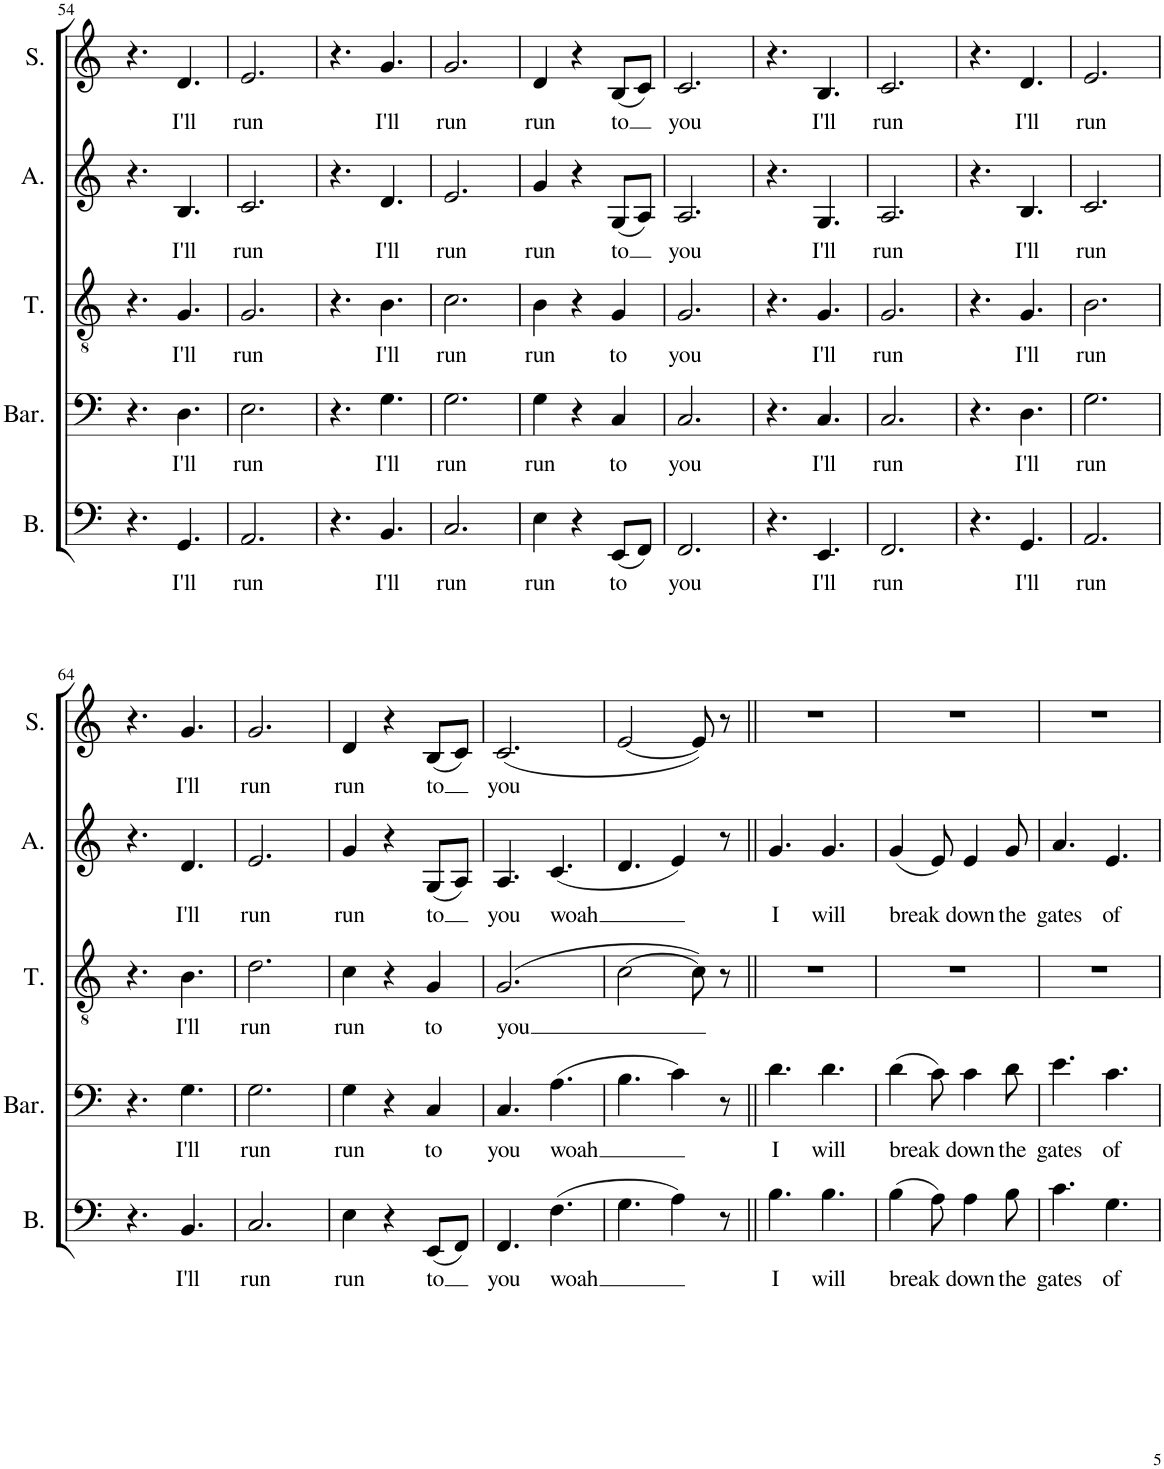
**kern	**text	**kern	**text	**kern	**text	**kern	**text	**kern	**text
*part5	*part5	*part4	*part4	*part3	*part3	*part2	*part2	*part1	*part1
*staff5	*staff5	*staff4	*staff4	*staff3	*staff3	*staff2	*staff2	*staff1	*staff1
*I"Bass	*	*I"Baritone	*	*I"Tenor	*	*I"Alto	*	*I"Soprano	*
*I'B.	*	*I'Bar.	*	*I'T.	*	*I'A.	*	*I'S.	*
!!LO:PB:g=z
*clefF4	*	*clefF4	*	*clefGv2	*	*clefG2	*	*clefG2	*
*k[]	*	*k[]	*	*k[]	*	*k[]	*	*k[]	*
*M6/8	*	*M6/8	*	*M6/8	*	*M6/8	*	*M6/8	*
=54	=54	=54	=54	=54	=54	=54	=54	=54	=54
4.r	.	4.r	.	4.r	.	4.r	.	4.r	.
!	!LO:LY:b	!	!LO:LY:b	!	!LO:LY:b	!	!LO:LY:b	!	!LO:LY:b
4.GG/	I'll	4.D\	I'll	4.G/	I'll	4.B/	I'll	4.d/	I'll
=55	=55	=55	=55	=55	=55	=55	=55	=55	=55
!	!LO:LY:b	!	!LO:LY:b	!	!LO:LY:b	!	!LO:LY:b	!	!LO:LY:b
2.AA/	run	2.E\	run	2.G/	run	2.c/	run	2.e/	run
=56	=56	=56	=56	=56	=56	=56	=56	=56	=56
4.r	.	4.r	.	4.r	.	4.r	.	4.r	.
!	!LO:LY:b	!	!LO:LY:b	!	!LO:LY:b	!	!LO:LY:b	!	!LO:LY:b
4.BB/	I'll	4.G\	I'll	4.B\	I'll	4.d/	I'll	4.g/	I'll
=57	=57	=57	=57	=57	=57	=57	=57	=57	=57
!	!LO:LY:b	!	!LO:LY:b	!	!LO:LY:b	!	!LO:LY:b	!	!LO:LY:b
2.C/	run	2.G\	run	2.c\	run	2.e/	run	2.g/	run
=58	=58	=58	=58	=58	=58	=58	=58	=58	=58
!	!LO:LY:b	!	!LO:LY:b	!	!LO:LY:b	!	!LO:LY:b	!	!LO:LY:b
4E\	run	4G\	run	4B\	run	4g/	run	4d/	run
4r	.	4r	.	4r	.	4r	.	4r	.
!	!LO:LY:b	!	!LO:LY:b	!	!LO:LY:b	!	!LO:LY:b	!	!LO:LY:b
(8EE/L	to	4C/	to	4G/	to	(8G/L	to	(8B/L	to
8FF/J)	.	.	.	.	.	8A/J)	.	8c/J)	.
=59	=59	=59	=59	=59	=59	=59	=59	=59	=59
!	!LO:LY:b	!	!LO:LY:b	!	!LO:LY:b	!	!LO:LY:b	!	!LO:LY:b
2.FF/	you	2.C/	you	2.G/	you	2.A/	you	2.c/	you
=60	=60	=60	=60	=60	=60	=60	=60	=60	=60
4.r	.	4.r	.	4.r	.	4.r	.	4.r	.
!	!LO:LY:b	!	!LO:LY:b	!	!LO:LY:b	!	!LO:LY:b	!	!LO:LY:b
4.EE/	I'll	4.C/	I'll	4.G/	I'll	4.G/	I'll	4.B/	I'll
=61	=61	=61	=61	=61	=61	=61	=61	=61	=61
!	!LO:LY:b	!	!LO:LY:b	!	!LO:LY:b	!	!LO:LY:b	!	!LO:LY:b
2.FF/	run	2.C/	run	2.G/	run	2.A/	run	2.c/	run
=62	=62	=62	=62	=62	=62	=62	=62	=62	=62
4.r	.	4.r	.	4.r	.	4.r	.	4.r	.
!	!LO:LY:b	!	!LO:LY:b	!	!LO:LY:b	!	!LO:LY:b	!	!LO:LY:b
4.GG/	I'll	4.D\	I'll	4.G/	I'll	4.B/	I'll	4.d/	I'll
=63	=63	=63	=63	=63	=63	=63	=63	=63	=63
!	!LO:LY:b	!	!LO:LY:b	!	!LO:LY:b	!	!LO:LY:b	!	!LO:LY:b
2.AA/	run	2.G\	run	2.B\	run	2.c/	run	2.e/	run
!!LO:LB:g=z
=64	=64	=64	=64	=64	=64	=64	=64	=64	=64
4.r	.	4.r	.	4.r	.	4.r	.	4.r	.
!	!LO:LY:b	!	!LO:LY:b	!	!LO:LY:b	!	!LO:LY:b	!	!LO:LY:b
4.BB/	I'll	4.G\	I'll	4.B\	I'll	4.d/	I'll	4.g/	I'll
=65	=65	=65	=65	=65	=65	=65	=65	=65	=65
!	!LO:LY:b	!	!LO:LY:b	!	!LO:LY:b	!	!LO:LY:b	!	!LO:LY:b
2.C/	run	2.G\	run	2.d\	run	2.e/	run	2.g/	run
=66	=66	=66	=66	=66	=66	=66	=66	=66	=66
!	!LO:LY:b	!	!LO:LY:b	!	!LO:LY:b	!	!LO:LY:b	!	!LO:LY:b
4E\	run	4G\	run	4c\	run	4g/	run	4d/	run
4r	.	4r	.	4r	.	4r	.	4r	.
!	!LO:LY:b	!	!LO:LY:b	!	!LO:LY:b	!	!LO:LY:b	!	!LO:LY:b
(8EE/L	to	4C/	to	4G/	to	(8G/L	to	(8B/L	to
8FF/J)	.	.	.	.	.	8A/J)	.	8c/J)	.
=67	=67	=67	=67	=67	=67	=67	=67	=67	=67
!	!LO:LY:b	!	!LO:LY:b	!	!LO:LY:b	!	!LO:LY:b	!	!LO:LY:b
4.FF/	you	4.C/	you	(2.G/	you	4.A/	you	(2.c/	you
!	!LO:LY:b	!	!LO:LY:b	!	!	!	!LO:LY:b	!	!
(4.F\	woah	(4.A\	woah	.	.	(4.c/	woah	.	.
=68	=68	=68	=68	=68	=68	=68	=68	=68	=68
4.G\	.	4.B\	.	[2c\	.	4.d/	.	[2e/	.
4A\)	.	4c\)	.	.	.	4e/)	.	.	.
.	.	.	.	8c\])	.	.	.	8e/])	.
8r	.	8r	.	8r	.	8r	.	8r	.
=69||	=69||	=69||	=69||	=69||	=69||	=69||	=69||	=69||	=69||
!	!LO:LY:b	!	!LO:LY:b	!	!	!	!LO:LY:b	!	!
4.B\	I	4.d\	I	2.r	.	4.g/	I	2.r	.
!	!LO:LY:b	!	!LO:LY:b	!	!	!	!LO:LY:b	!	!
4.B\	will	4.d\	will	.	.	4.g/	will	.	.
=70	=70	=70	=70	=70	=70	=70	=70	=70	=70
!	!LO:LY:b	!	!LO:LY:b	!	!	!	!LO:LY:b	!	!
(4B\	break	(4d\	break	2.r	.	(4g/	break	2.r	.
8A\)	.	8c\)	.	.	.	8e/)	.	.	.
!	!LO:LY:b	!	!LO:LY:b	!	!	!	!LO:LY:b	!	!
4A\	down	4c\	down	.	.	4e/	down	.	.
!	!LO:LY:b	!	!LO:LY:b	!	!	!	!LO:LY:b	!	!
8B\	the	8d\	the	.	.	8g/	the	.	.
=71	=71	=71	=71	=71	=71	=71	=71	=71	=71
!	!LO:LY:b	!	!LO:LY:b	!	!	!	!LO:LY:b	!	!
4.c\	gates	4.e\	gates	2.r	.	4.a/	gates	2.r	.
!	!LO:LY:b	!	!LO:LY:b	!	!	!	!LO:LY:b	!	!
4.G\	of	4.c\	of	.	.	4.e/	of	.	.
=	=	=	=	=	=	=	=	=	=
*-	*-	*-	*-	*-	*-	*-	*-	*-	*-
